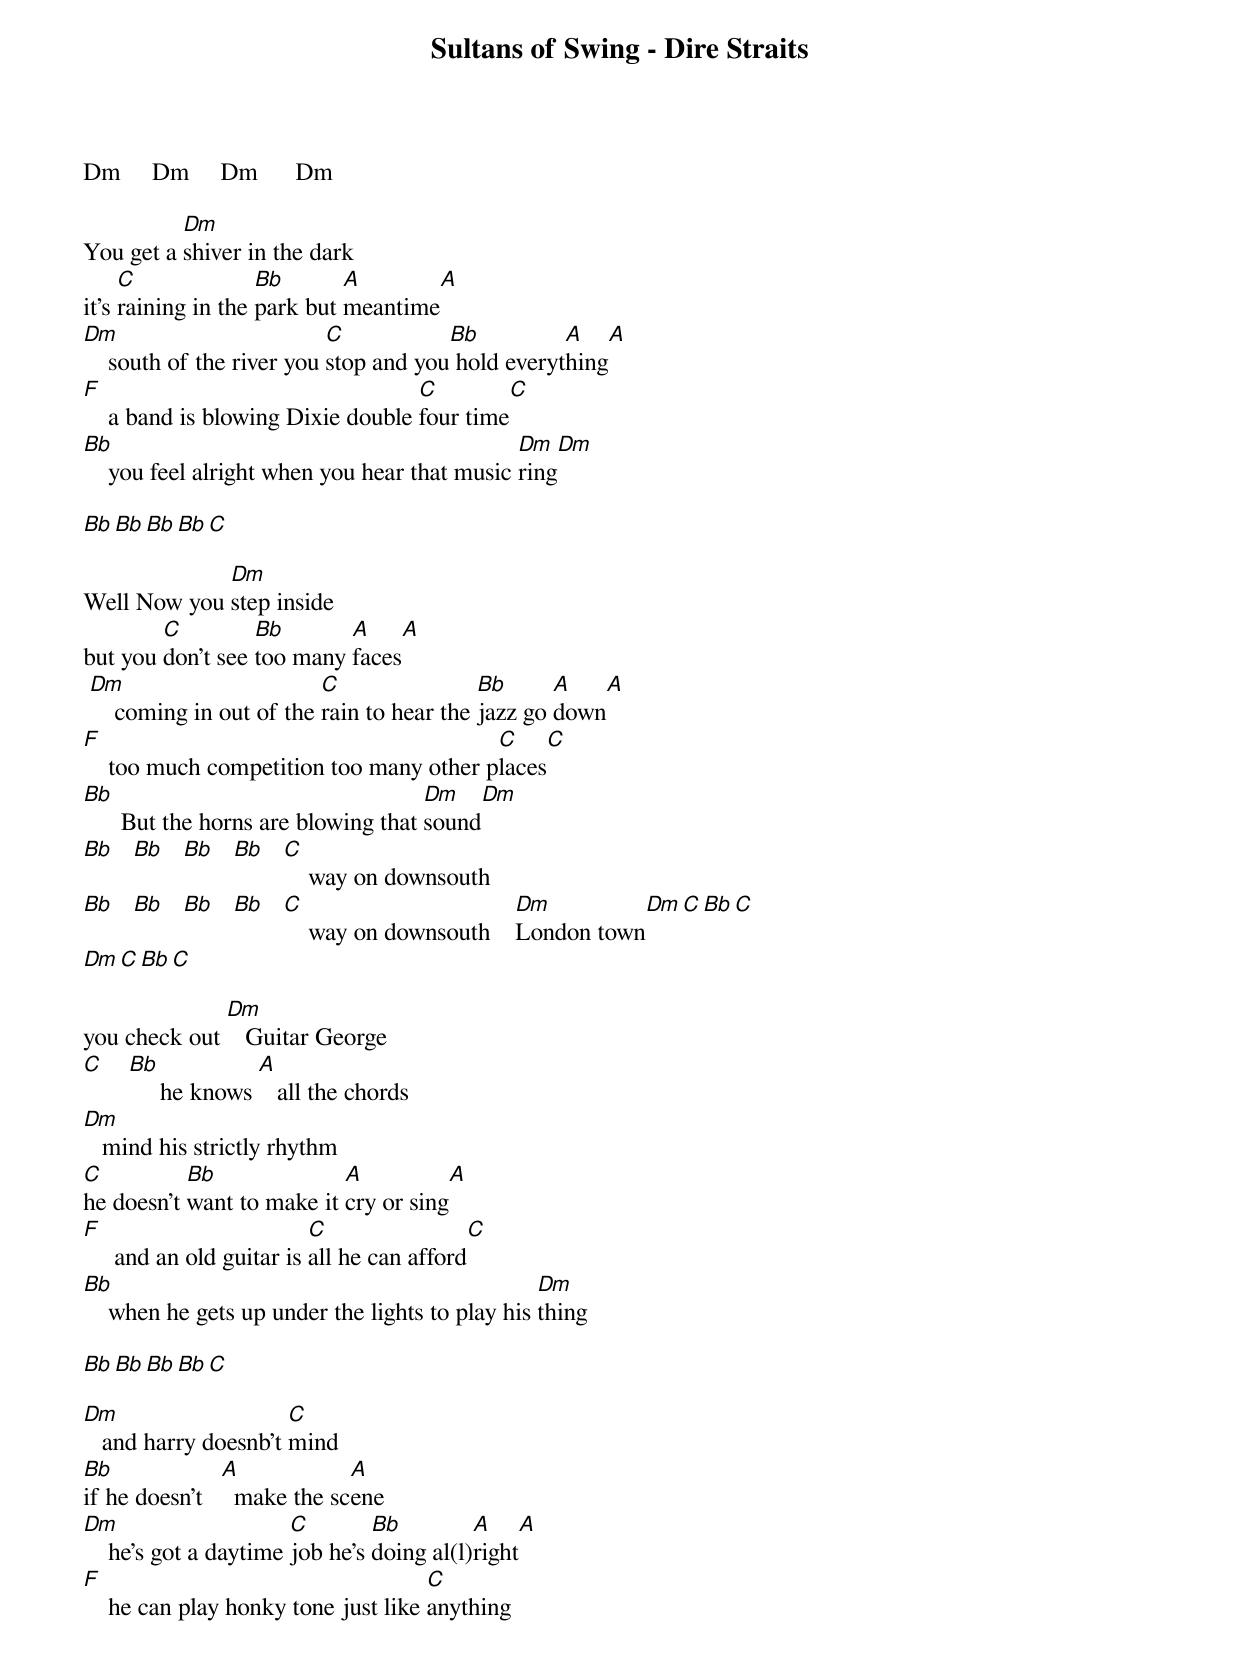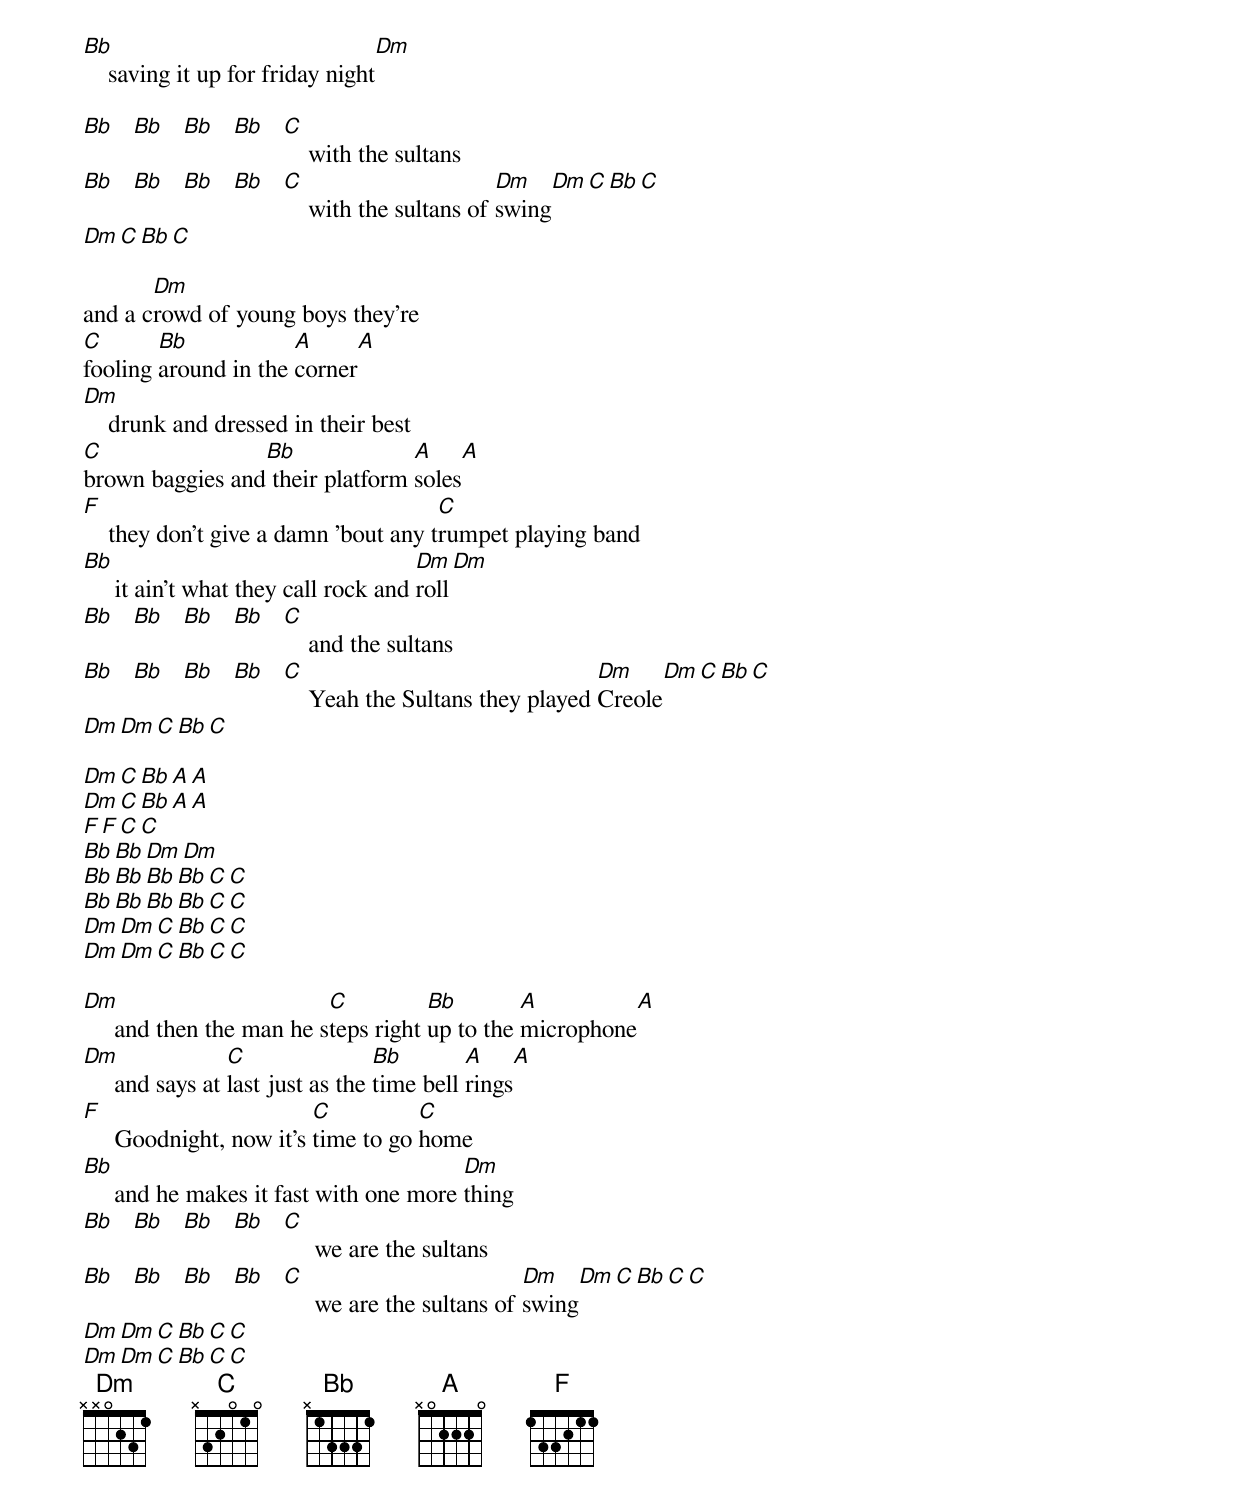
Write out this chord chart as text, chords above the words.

Sultans of Swing - Dire Straits

Dm     Dm     Dm      Dm

          Dm
You get a shiver in the dark
     C              Bb       A           A
it's raining in the park but meantime
Dm                         C           Bb          A      A
    south of the river you stop and you hold everything
F                                  C               C
    a band is blowing Dixie double four time
Bb                                            Dm      Dm
    you feel alright when you hear that music ring

Bb Bb Bb Bb C

             Dm
Well Now you step inside
        C         Bb       A        A
but you don't see too many faces
 Dm                       C                Bb      A      A
     coming in out of the rain to hear the jazz go down
F                                        C        C
    too much competition too many other places
Bb                                   Dm        Dm
      But the horns are blowing that sound
Bb Bb Bb Bb C
                way on downsouth
Bb Bb Bb Bb C                       Dm          Dm C Bb     C
                way on downsouth    London town
                                                Dm C Bb     C

              Dm
you check out    Guitar George
C   Bb            A
         he knows    all the chords
Dm
   mind his strictly rhythm
C          Bb              A             A
he doesn't want to make it cry or sing
F                         C                    C
     and an old guitar is all he can afford
Bb                                               Dm
    when he gets up under the lights to play his thing

Bb Bb Bb Bb C

Dm                    C
   and harry doesnb't mind
Bb              A            A
if he doesn't     make the scene
Dm                     C        Bb         A       A
    he's got a daytime job he's doing al(l)right
F                                    C
    he can play honky tone just like anything
Bb                               Dm
    saving it up for friday night

Bb Bb Bb Bb C
                with the sultans
Bb Bb Bb Bb C                       Dm     Dm C Bb     C
                with the sultans of swing
                                           Dm C Bb     C

       Dm
and a crowd of young boys they're
C       Bb            A       A
fooling around in the corner
Dm
    drunk and dressed in their best
C                Bb              A      A
brown baggies and their platform soles
F                                     C
    they don't give a damn 'bout any trumpet playing band
Bb                                    Dm     Dm
     it ain't what they call rock and roll
Bb Bb Bb Bb C
                and the sultans
Bb Bb Bb Bb C                                Dm     Dm C Bb     C
                Yeah the Sultans they played Creole
                                             Dm     Dm C Bb     C

Dm                  C       Bb       A       A
Dm                  C       Bb       A       A
F            F            C            C
Bb           Bb           Dm           Dm
Bb Bb Bb Bb C      C
Bb Bb Bb Bb C      C
Dm          Dm C Bb     C    C
Dm          Dm C Bb     C    C

Dm                        C          Bb        A            A
     and then the man he steps right up to the microphone
Dm               C                Bb        A         A
     and says at last just as the time bell rings
F                        C          C
     Goodnight, now it's time to go home
Bb                                      Dm
     and he makes it fast with one more thing
Bb Bb Bb Bb C
                 we are the sultans
Bb Bb Bb Bb C                          Dm     Dm C Bb     C     C
                 we are the sultans of swing
                                       Dm     Dm C Bb     C     C
{Electric guitar X8}
Dm          Dm C Bb     C    C
